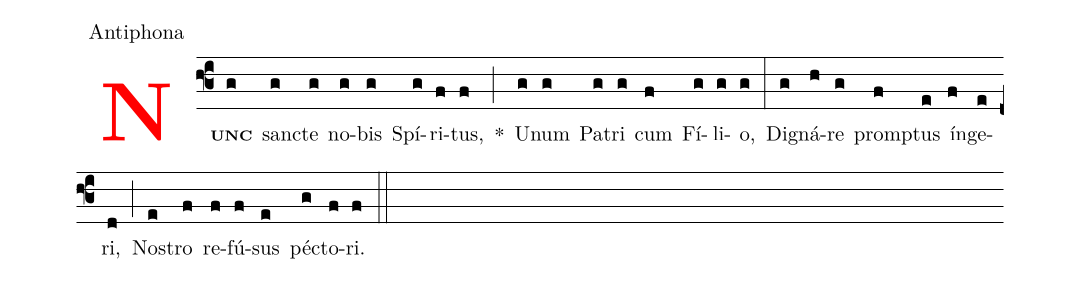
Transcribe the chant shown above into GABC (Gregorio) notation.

office-part: Antiphona;
%%
<v>\bf\textcolor{red}{N}</v><v>\bf\scriptsize{UNC}</v>(f3g) sanc(g)te(g) no(g)bis(g) Spí(g)ri(f)tus,(f) *(;)
U(g)num(g) Pa(g)tri(g) cum(f) Fí(g)li(g)o,(g) (:) Dig(g)ná(h)re(g) promp(f)tus(e) ín(f)ge(e)ri,(d) (;)
Nos(e)tro(f) re(f)fú(f)sus(e) péc(g)to(f)ri.(f) (::)
